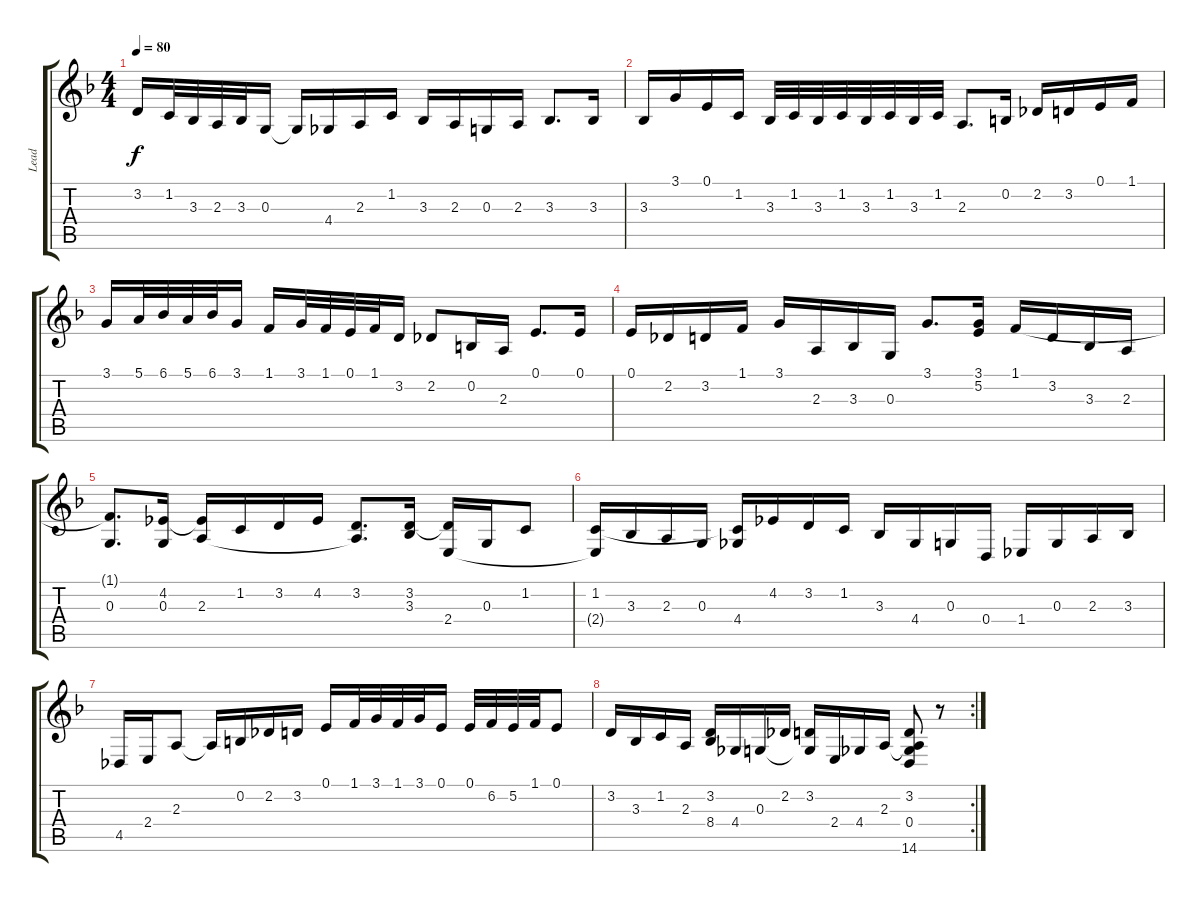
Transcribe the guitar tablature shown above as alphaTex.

\track ("Lead" "Lead") {instrument acousticgrandpiano}
\staff {score tabs}
\tuning (E4 B3 G3 D3 A2 E2) {hide}
\ts (4 4)
\tempo 80
\clef g2
\ks dminor
3.2.16{dy f} 1.2.32 3.3.32 2.3.32 3.3.32 0.3.16 0.3{t}.16 4.4.16 2.3.16 1.2.16 3.3.16 2.3.16 0.3.16 2.3.16 3.3.8{d} 3.3.16 |
3.3.16 3.1.16 0.1.16 1.2.16 3.3.32 1.2.32 3.3.32 1.2.32 3.3.32 1.2.32 3.3.32 1.2.32 2.3.8{d} 0.2.16 2.2.16 3.2.16 0.1.16 1.1.16 |
3.1.16 5.1.32 6.1.32 5.1.32 6.1.32 3.1.16 1.1.16 3.1.32 1.1.32 0.1.32 1.1.32 3.2.16 2.2.8 0.2.16 2.3.16 0.1.8{d} 0.1.16 |
0.1.16 2.2.16 3.2.16 1.1.16 3.1.16 2.3.16 3.3.16 0.3.16 3.1.8{d} (3.1 5.2).16 1.1.16 3.2.16 3.3.16 2.3.16 |
(1.1{t} 0.3).8{d} (4.2 0.3).16 (4.2{t} 2.3).16 1.2.16 3.2.16 4.2.16 (3.2 2.3{t}).8{d} (3.2 3.3).16 (3.2{t} 2.4).16 0.3.16 1.2.8 |
(1.2 2.4{t}).16 3.3.16 2.3.16 0.3.16 (1.2{t} 4.4).16 4.2.16 3.2.16 1.2.16 3.3.16 4.4.16 0.3.16 0.4.16 1.4.16 0.3.16 2.3.16 3.3.16 |
4.5.16 2.4.16 2.3.8 2.3{t}.16 0.2.16 2.2.16 3.2.16 0.1.16 1.1.32 3.1.32 1.1.32 3.1.32 0.1.16 0.1.32 6.2.32 5.2.32 1.1.32 0.1.8 |
\rc 2
3.2.16 3.3.16 1.2.16 2.3.16 (3.2 8.4).16 4.4.16 0.3.16 2.2.16 (3.2 0.3{t}).16 2.4.16 4.4.16 2.3.16 (3.2 2.3{t} 0.4 14.6).8 r.8
